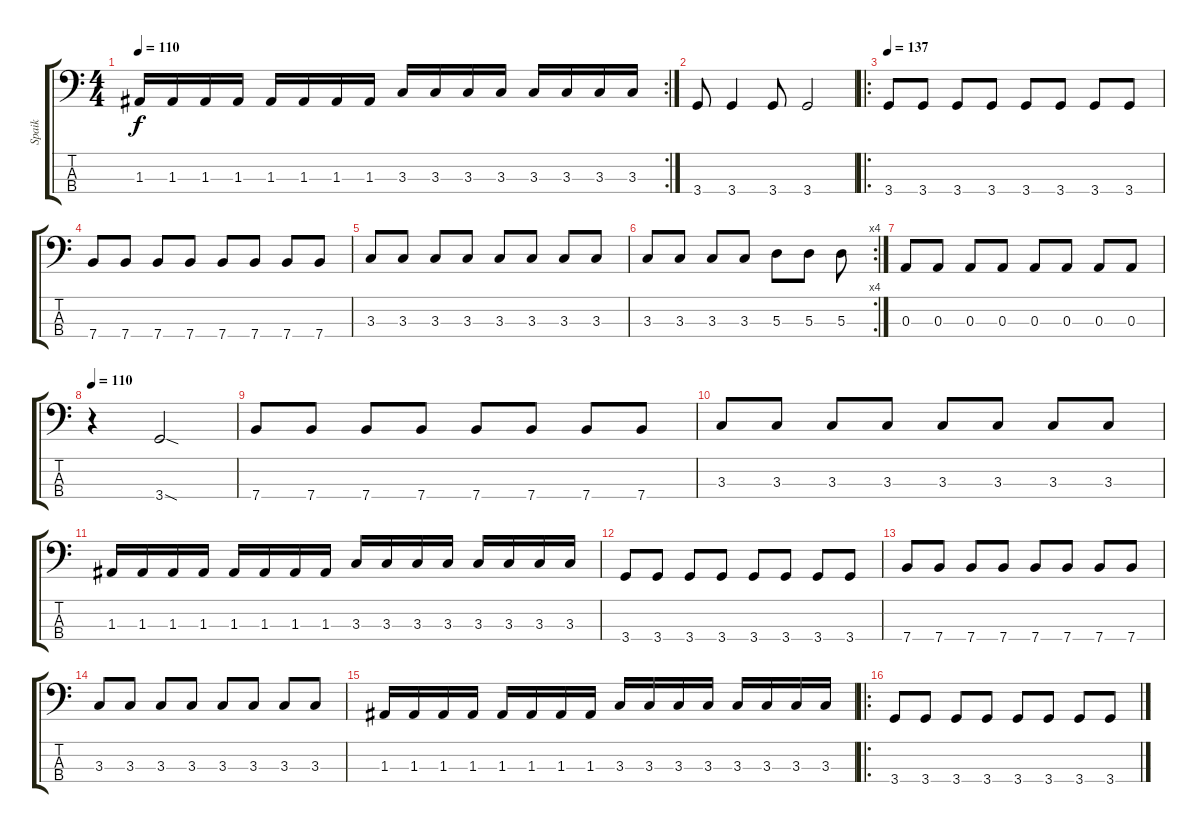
\track ("Spaik" "Spaik") {instrument slapbass1}
\staff {score tabs}
\tuning (G2 D2 A1 E1) {hide}
\rc 2
\ts (4 4)
\tempo 110
\clef f4
\ks c
1.3.16{dy f} 1.3.16 1.3.16 1.3.16 1.3.16 1.3.16 1.3.16 1.3.16 3.3.16 3.3.16 3.3.16 3.3.16 3.3.16 3.3.16 3.3.16 3.3.16 |
3.4.8 3.4.4 3.4.8 3.4.2 |
\ro
\tempo 137
3.4.8 3.4.8 3.4.8 3.4.8 3.4.8 3.4.8 3.4.8 3.4.8 |
7.4.8 7.4.8 7.4.8 7.4.8 7.4.8 7.4.8 7.4.8 7.4.8 |
3.3.8 3.3.8 3.3.8 3.3.8 3.3.8 3.3.8 3.3.8 3.3.8 |
\rc 4
3.3.8 3.3.8 3.3.8 3.3.8 5.3.8 5.3.8 5.3.8 |
0.3.8 0.3.8 0.3.8 0.3.8 0.3.8 0.3.8 0.3.8 0.3.8 |
\tempo 110
r.4 3.4{sod}.2 |
7.4.8 7.4.8 7.4.8 7.4.8 7.4.8 7.4.8 7.4.8 7.4.8 |
3.3.8 3.3.8 3.3.8 3.3.8 3.3.8 3.3.8 3.3.8 3.3.8 |
1.3.16 1.3.16 1.3.16 1.3.16 1.3.16 1.3.16 1.3.16 1.3.16 3.3.16 3.3.16 3.3.16 3.3.16 3.3.16 3.3.16 3.3.16 3.3.16 |
3.4.8 3.4.8 3.4.8 3.4.8 3.4.8 3.4.8 3.4.8 3.4.8 |
7.4.8 7.4.8 7.4.8 7.4.8 7.4.8 7.4.8 7.4.8 7.4.8 |
3.3.8 3.3.8 3.3.8 3.3.8 3.3.8 3.3.8 3.3.8 3.3.8 |
1.3.16 1.3.16 1.3.16 1.3.16 1.3.16 1.3.16 1.3.16 1.3.16 3.3.16 3.3.16 3.3.16 3.3.16 3.3.16 3.3.16 3.3.16 3.3.16 |
\ro
3.4.8 3.4.8 3.4.8 3.4.8 3.4.8 3.4.8 3.4.8 3.4.8
